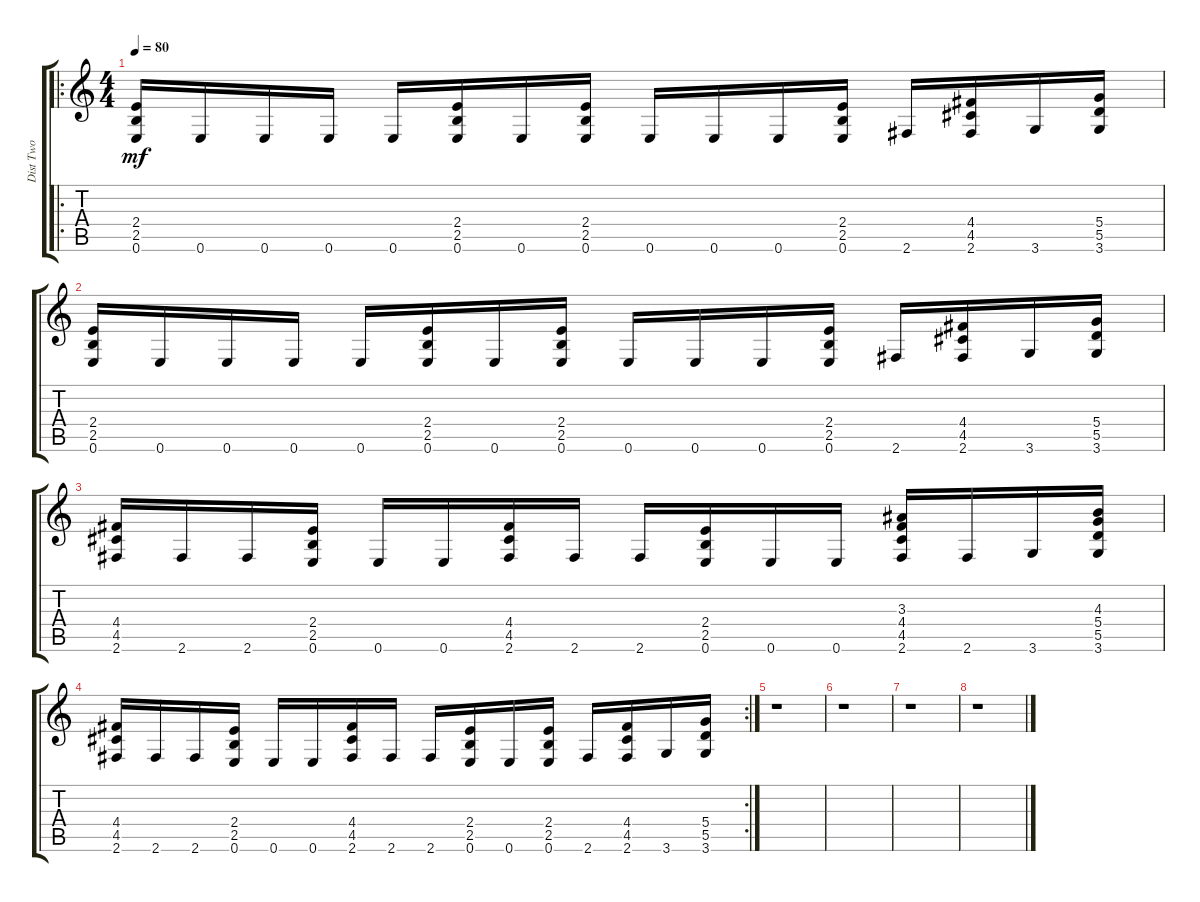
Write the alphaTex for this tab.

\track ("Dist Two" "Dist Two") {instrument overdrivenguitar}
\staff {score tabs}
\tuning (E4 B3 G3 D3 A2 E2) {hide}
\ro
\ts (4 4)
\tempo 80
\clef g2
\ks c
(2.4 2.5 0.6).16{dy mf} 0.6.16 0.6.16 0.6.16 0.6.16 (2.4 2.5 0.6).16 0.6.16 (2.4 2.5 0.6).16 0.6.16 0.6.16 0.6.16 (2.4 2.5 0.6).16 2.6.16 (4.4 4.5 2.6).16 3.6.16 (5.4 5.5 3.6).16 |
(2.4 2.5 0.6).16 0.6.16 0.6.16 0.6.16 0.6.16 (2.4 2.5 0.6).16 0.6.16 (2.4 2.5 0.6).16 0.6.16 0.6.16 0.6.16 (2.4 2.5 0.6).16 2.6.16 (4.4 4.5 2.6).16 3.6.16 (5.4 5.5 3.6).16 |
(4.4 4.5 2.6).16 2.6.16 2.6.16 (2.4 2.5 0.6).16 0.6.16 0.6.16 (4.4 4.5 2.6).16 2.6.16 2.6.16 (2.4 2.5 0.6).16 0.6.16 0.6.16 (3.3 4.4 4.5 2.6).16 2.6.16 3.6.16 (4.3 5.4 5.5 3.6).16 |
\rc 2
(4.4 4.5 2.6).16 2.6.16 2.6.16 (2.4 2.5 0.6).16 0.6.16 0.6.16 (4.4 4.5 2.6).16 2.6.16 2.6.16 (2.4 2.5 0.6).16 0.6.16 (2.4 2.5 0.6).16 2.6.16 (4.4 4.5 2.6).16 3.6.16 (5.4 5.5 3.6).16 |
r.1 |
r.1 |
r.1 |
r.1
